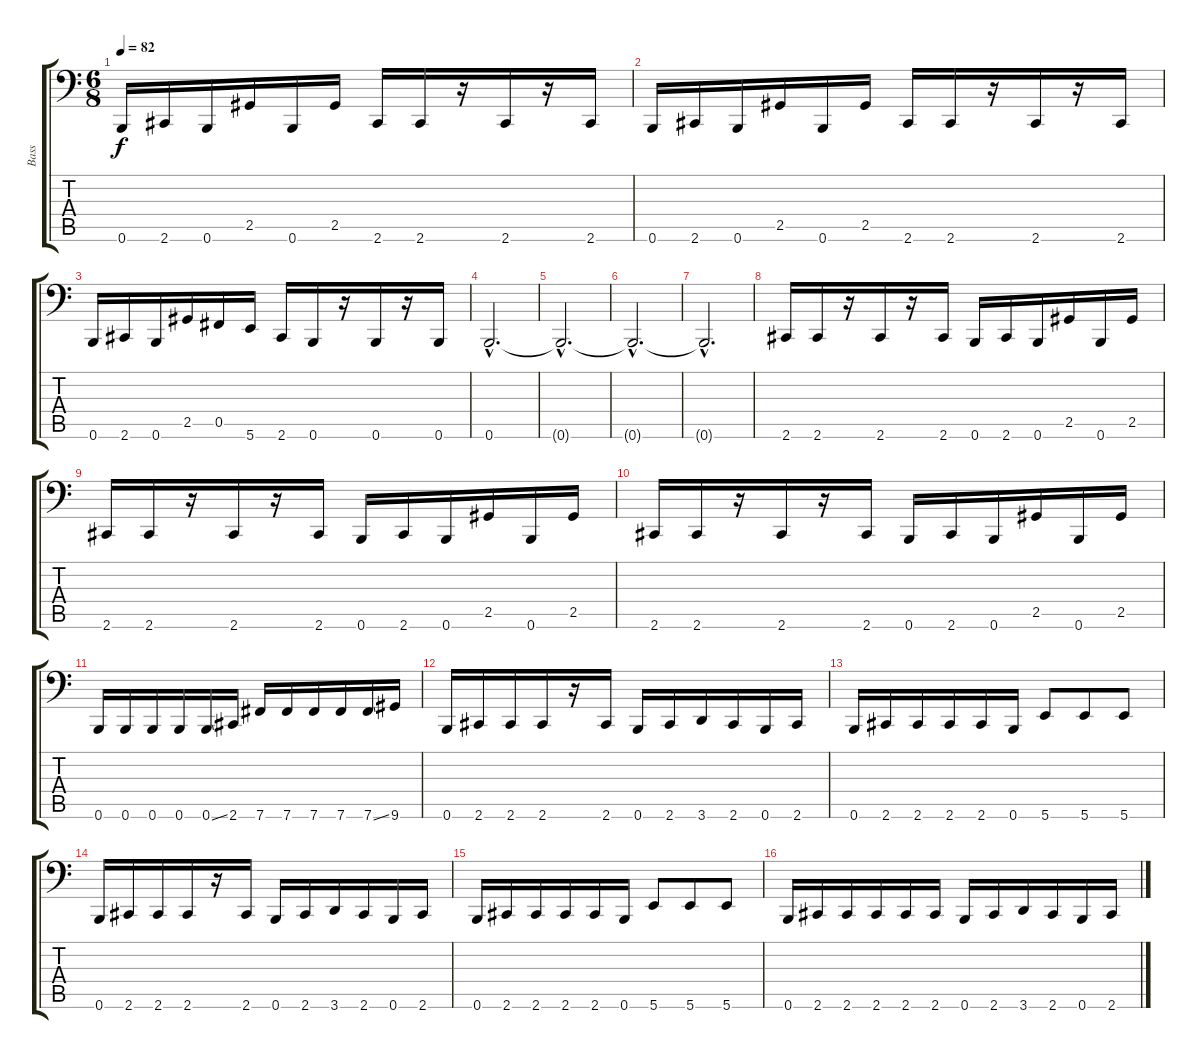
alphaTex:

\track ("Bass" "Bass") {instrument electricbasspick}
\staff {score tabs}
\tuning (Db3 Ab2 E2 B1 Gb1 B0) {hide}
\ts (6 8)
\tempo 82
\clef f4
\ks c
0.6.16{dy f} 2.6.16 0.6.16 2.5.16 0.6.16 2.5.16 2.6.16 2.6.16 r.16 2.6.16 r.16 2.6.16 |
0.6.16 2.6.16 0.6.16 2.5.16 0.6.16 2.5.16 2.6.16 2.6.16 r.16 2.6.16 r.16 2.6.16 |
0.6.16 2.6.16 0.6.16 2.5.16 0.5.16 5.6.16 2.6.16 0.6.16 r.16 0.6.16 r.16 0.6.16 |
0.6{hac}.2{d} |
0.6{hac t}.2{d} |
0.6{hac t}.2{d} |
0.6{hac t}.2{d} |
2.6.16 2.6.16 r.16 2.6.16 r.16 2.6.16 0.6.16 2.6.16 0.6.16 2.5.16 0.6.16 2.5.16 |
2.6.16 2.6.16 r.16 2.6.16 r.16 2.6.16 0.6.16 2.6.16 0.6.16 2.5.16 0.6.16 2.5.16 |
2.6.16 2.6.16 r.16 2.6.16 r.16 2.6.16 0.6.16 2.6.16 0.6.16 2.5.16 0.6.16 2.5.16 |
0.6.16 0.6.16 0.6.16 0.6.16 0.6{ss}.16 2.6.16 7.6.16 7.6.16 7.6.16 7.6.16 7.6{ss}.16 9.6.16 |
0.6.16 2.6.16 2.6.16 2.6.16 r.16 2.6.16 0.6.16 2.6.16 3.6.16 2.6.16 0.6.16 2.6.16 |
0.6.16 2.6.16 2.6.16 2.6.16 2.6.16 0.6.16 5.6.8 5.6.8 5.6.8 |
0.6.16 2.6.16 2.6.16 2.6.16 r.16 2.6.16 0.6.16 2.6.16 3.6.16 2.6.16 0.6.16 2.6.16 |
0.6.16 2.6.16 2.6.16 2.6.16 2.6.16 0.6.16 5.6.8 5.6.8 5.6.8 |
0.6.16 2.6.16 2.6.16 2.6.16 2.6.16 2.6.16 0.6.16 2.6.16 3.6.16 2.6.16 0.6.16 2.6.16
